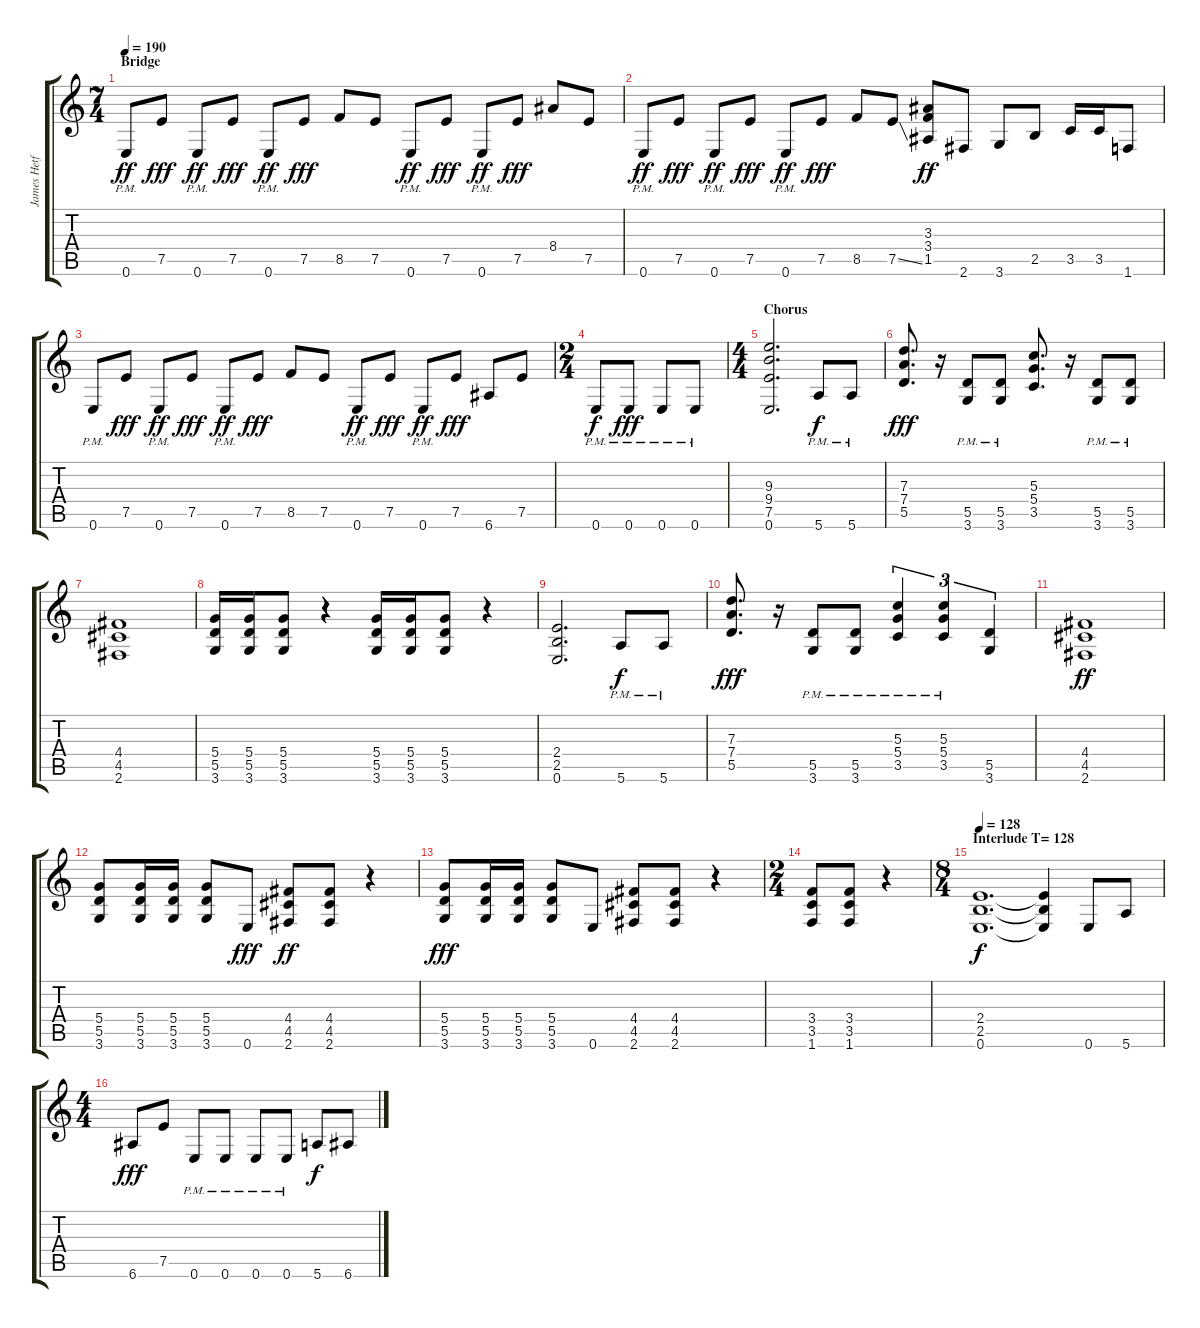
\track ("James Hetfield (Guitar I)" "James Hetf") {instrument distortionguitar}
\staff {score tabs}
\tuning (E4 B3 G3 D3 A2 E2) {hide}
\ts (7 4)
\section ("" "Bridge")
\tempo 190
\clef g2
\ks c
0.6{pm}.8{dy ff} 7.5.8{dy fff} 0.6{pm}.8{dy ff} 7.5.8{dy fff} 0.6{pm}.8{dy ff} 7.5.8{dy fff} 8.5.8 7.5.8 0.6{pm}.8{dy ff} 7.5.8{dy fff} 0.6{pm}.8{dy ff} 7.5.8{dy fff} 8.4.8 7.5.8 |
0.6{pm}.8{dy ff} 7.5.8{dy fff} 0.6{pm}.8{dy ff} 7.5.8{dy fff} 0.6{pm}.8{dy ff} 7.5.8{dy fff} 8.5.8 7.5{ss}.8 (3.3 3.4 1.5).8{dy ff} 2.6.8 3.6.8 2.5.8 3.5.16 3.5.16 1.6.8 |
0.6{pm}.8 7.5.8{dy fff} 0.6{pm}.8{dy ff} 7.5.8{dy fff} 0.6{pm}.8{dy ff} 7.5.8{dy fff} 8.5.8 7.5.8 0.6{pm}.8{dy ff} 7.5.8{dy fff} 0.6{pm}.8{dy ff} 7.5.8{dy fff} 6.6.8 7.5.8 |
\ts (2 4)
0.6{pm}.8{dy f} 0.6{pm}.8{dy fff} 0.6{pm}.8 0.6{pm}.8 |
\ts (4 4)
\section ("" "Chorus")
(9.3 9.4 7.5 0.6).2{d} 5.6{pm}.8{dy f} 5.6{pm}.8 |
(7.3 7.4 5.5).8{d dy fff} r.16 (5.5 3.6{pm}).8 (5.5 3.6{pm}).8 (5.3 5.4 3.5).8{d} r.16 (5.5 3.6{pm}).8 (5.5 3.6{pm}).8 |
(4.4 4.5 2.6).1 |
(5.4 5.5 3.6).16 (5.4 5.5 3.6).16 (5.4 5.5 3.6).8 r.4 (5.4 5.5 3.6).16 (5.4 5.5 3.6).16 (5.4 5.5 3.6).8 r.4 |
(2.4 2.5 0.6).2{d} 5.6{pm}.8{dy f} 5.6{pm}.8 |
(7.3 7.4 5.5).8{d dy fff} r.16 (5.5{pm} 3.6).8 (5.5{pm} 3.6).8 (5.3 5.4 3.5{pm}).4{tu (3 2)} (5.3 5.4 3.5{pm}).4{tu (3 2)} (5.5 3.6).4{tu (3 2)} |
(4.4 4.5 2.6).1{dy ff} |
(5.4 5.5 3.6).8 (5.4 5.5 3.6).16 (5.4 5.5 3.6).16 (5.4 5.5 3.6).8 0.6.8{dy fff} (4.4 4.5 2.6).8{dy ff} (4.4 4.5 2.6).8 r.4 |
(5.4 5.5 3.6).8{dy fff} (5.4 5.5 3.6).16 (5.4 5.5 3.6).16 (5.4 5.5 3.6).8 0.6.8 (4.4 4.5 2.6).8 (4.4 4.5 2.6).8 r.4 |
\ts (2 4)
(3.4 3.5 1.6).8 (3.4 3.5 1.6).8 r.4 |
\ts (8 4)
\section ("" "Interlude T= 128")
\tempo 128
(2.4 2.5 0.6).1{d dy f volume 4} (2.4{t} 2.5{t} 0.6{t}).4 0.6.8{volume 5} 5.6.8 |
\ts (4 4)
6.6.8{dy fff} 7.5.8 0.6{pm}.8 0.6{pm}.8 0.6{pm}.8 0.6{pm}.8 5.6.8{dy f} 6.6.8
